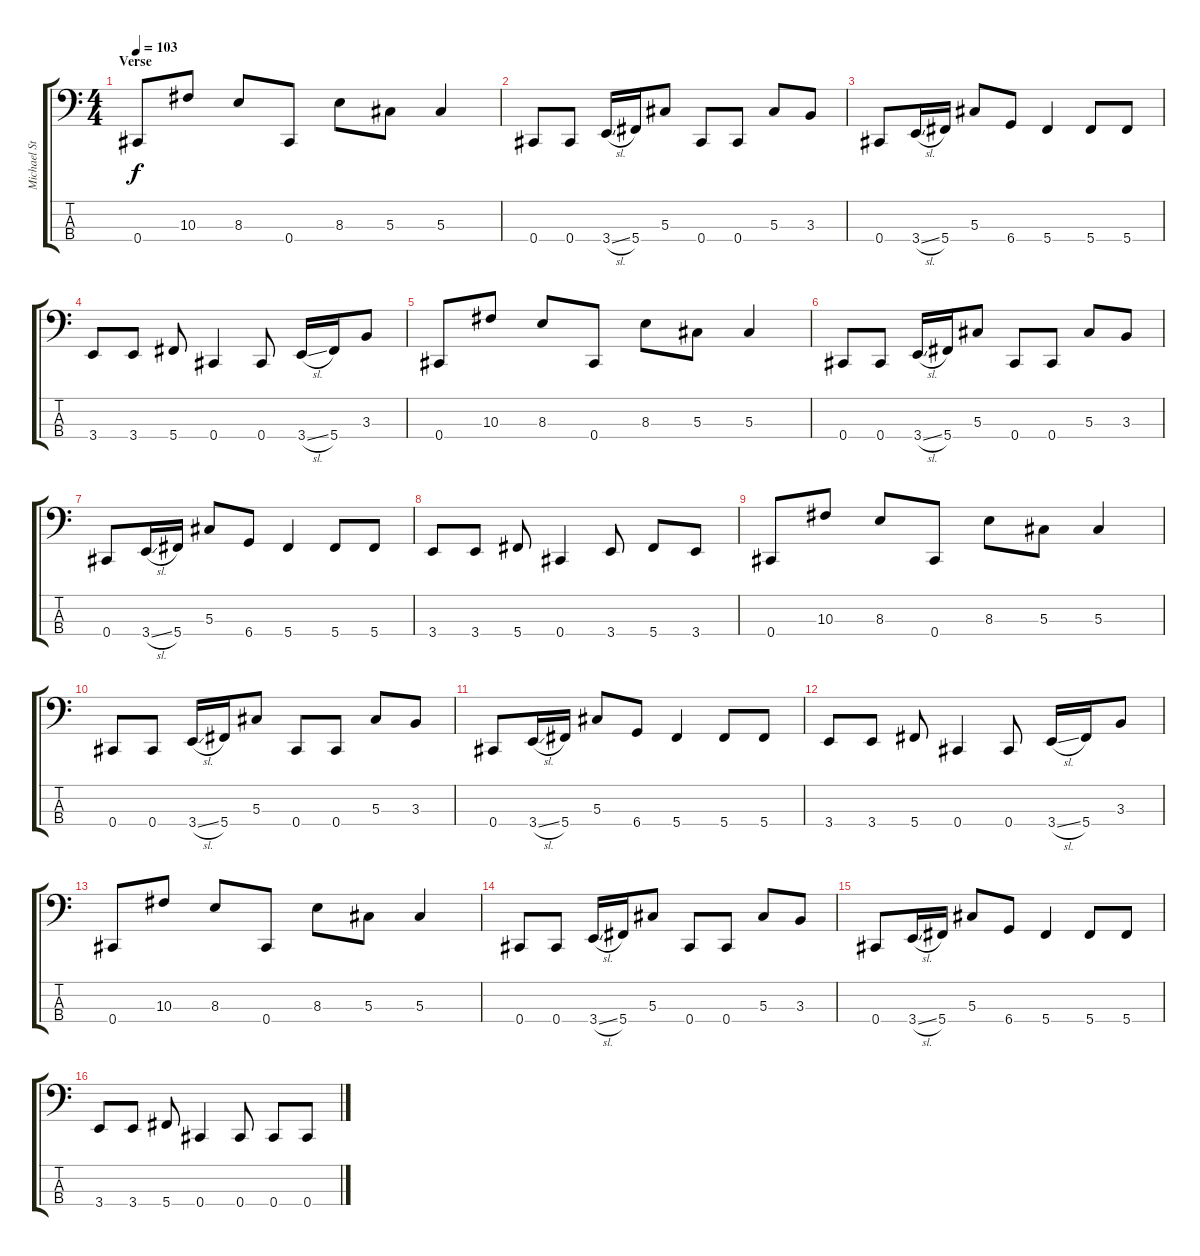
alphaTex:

\track ("Michael Starr" "Michael St") {instrument electricbasspick}
\staff {score tabs}
\tuning (Gb2 Db2 Ab1 Db1) {hide}
\ts (4 4)
\section ("" "Verse")
\tempo 103
\clef f4
\ks c
0.4.8{dy f} 10.3.8 8.3.8 0.4.8 8.3.8 5.3.8 5.3.4 |
0.4.8 0.4.8 3.4{sl}.16 5.4.16 5.3.8 0.4.8 0.4.8 5.3.8 3.3.8 |
0.4.8 3.4{sl}.16 5.4.16 5.3.8 6.4.8 5.4.4 5.4.8 5.4.8 |
3.4.8 3.4.8 5.4.8 0.4.4 0.4.8 3.4{sl}.16 5.4.16 3.3.8 |
0.4.8 10.3.8 8.3.8 0.4.8 8.3.8 5.3.8 5.3.4 |
0.4.8 0.4.8 3.4{sl}.16 5.4.16 5.3.8 0.4.8 0.4.8 5.3.8 3.3.8 |
0.4.8 3.4{sl}.16 5.4.16 5.3.8 6.4.8 5.4.4 5.4.8 5.4.8 |
3.4.8 3.4.8 5.4.8 0.4.4 3.4.8 5.4.8 3.4.8 |
0.4.8 10.3.8 8.3.8 0.4.8 8.3.8 5.3.8 5.3.4 |
0.4.8 0.4.8 3.4{sl}.16 5.4.16 5.3.8 0.4.8 0.4.8 5.3.8 3.3.8 |
0.4.8 3.4{sl}.16 5.4.16 5.3.8 6.4.8 5.4.4 5.4.8 5.4.8 |
3.4.8 3.4.8 5.4.8 0.4.4 0.4.8 3.4{sl}.16 5.4.16 3.3.8 |
0.4.8 10.3.8 8.3.8 0.4.8 8.3.8 5.3.8 5.3.4 |
0.4.8 0.4.8 3.4{sl}.16 5.4.16 5.3.8 0.4.8 0.4.8 5.3.8 3.3.8 |
0.4.8 3.4{sl}.16 5.4.16 5.3.8 6.4.8 5.4.4 5.4.8 5.4.8 |
3.4.8 3.4.8 5.4.8 0.4.4 0.4.8 0.4.8 0.4.8
